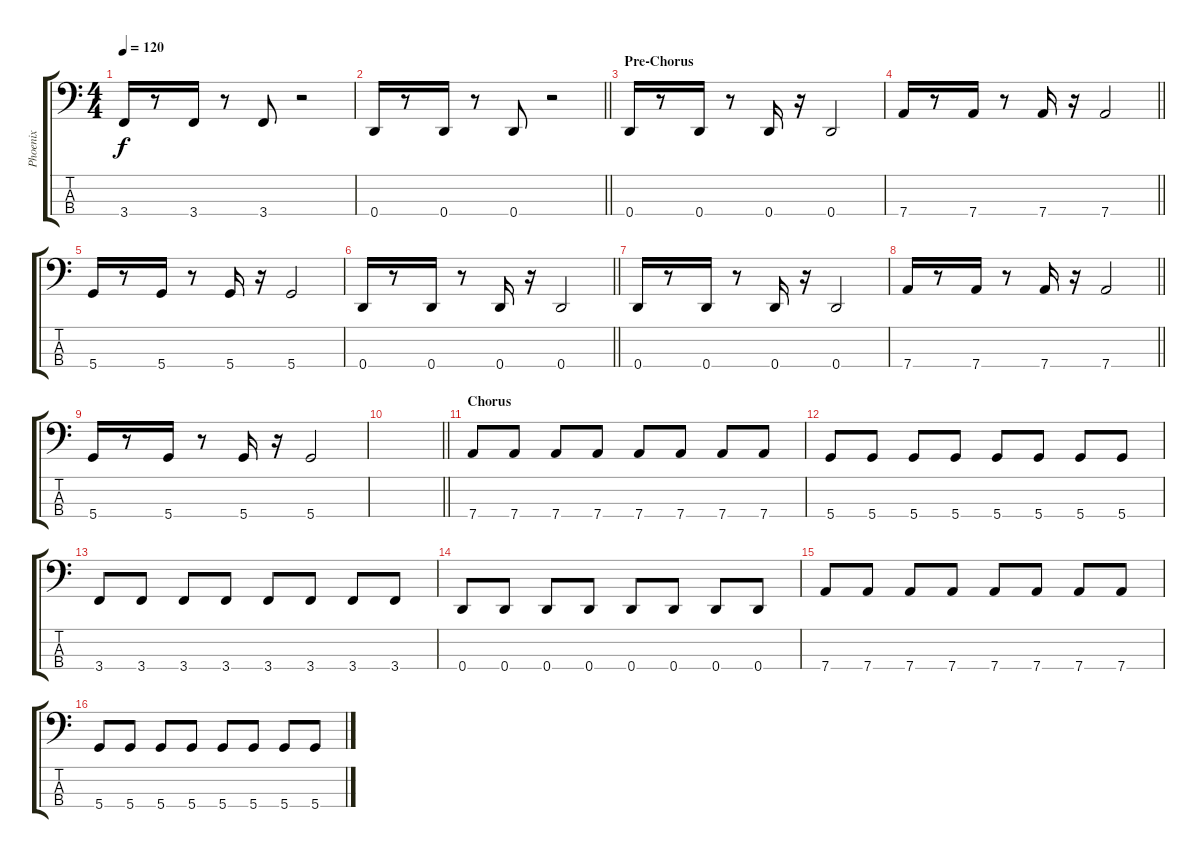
\track ("Phoenix" "Phoenix") {instrument electricbassfinger}
\staff {score tabs}
\tuning (G2 D2 A1 D1) {hide}
\ts (4 4)
\tempo 120
\clef f4
\ks c
3.4.16{dy f} r.8 3.4.16 r.8 3.4.8 r.2 |
\barLineRight lightlight
0.4.16 r.8 0.4.16 r.8 0.4.8 r.2 |
\section ("" "Pre-Chorus")
0.4.16 r.8 0.4.16 r.8 0.4.16 r.16 0.4.2 |
\barLineRight lightlight
7.4.16 r.8 7.4.16 r.8 7.4.16 r.16 7.4.2 |
5.4.16 r.8 5.4.16 r.8 5.4.16 r.16 5.4.2 |
\barLineRight lightlight
0.4.16 r.8 0.4.16 r.8 0.4.16 r.16 0.4.2 |
0.4.16 r.8 0.4.16 r.8 0.4.16 r.16 0.4.2 |
\barLineRight lightlight
7.4.16 r.8 7.4.16 r.8 7.4.16 r.16 7.4.2 |
5.4.16 r.8 5.4.16 r.8 5.4.16 r.16 5.4.2 |
\barLineRight lightlight
|
\section ("" "Chorus")
7.4.8 7.4.8 7.4.8 7.4.8 7.4.8 7.4.8 7.4.8 7.4.8 |
5.4.8 5.4.8 5.4.8 5.4.8 5.4.8 5.4.8 5.4.8 5.4.8 |
3.4.8 3.4.8 3.4.8 3.4.8 3.4.8 3.4.8 3.4.8 3.4.8 |
0.4.8 0.4.8 0.4.8 0.4.8 0.4.8 0.4.8 0.4.8 0.4.8 |
7.4.8 7.4.8 7.4.8 7.4.8 7.4.8 7.4.8 7.4.8 7.4.8 |
5.4.8 5.4.8 5.4.8 5.4.8 5.4.8 5.4.8 5.4.8 5.4.8
